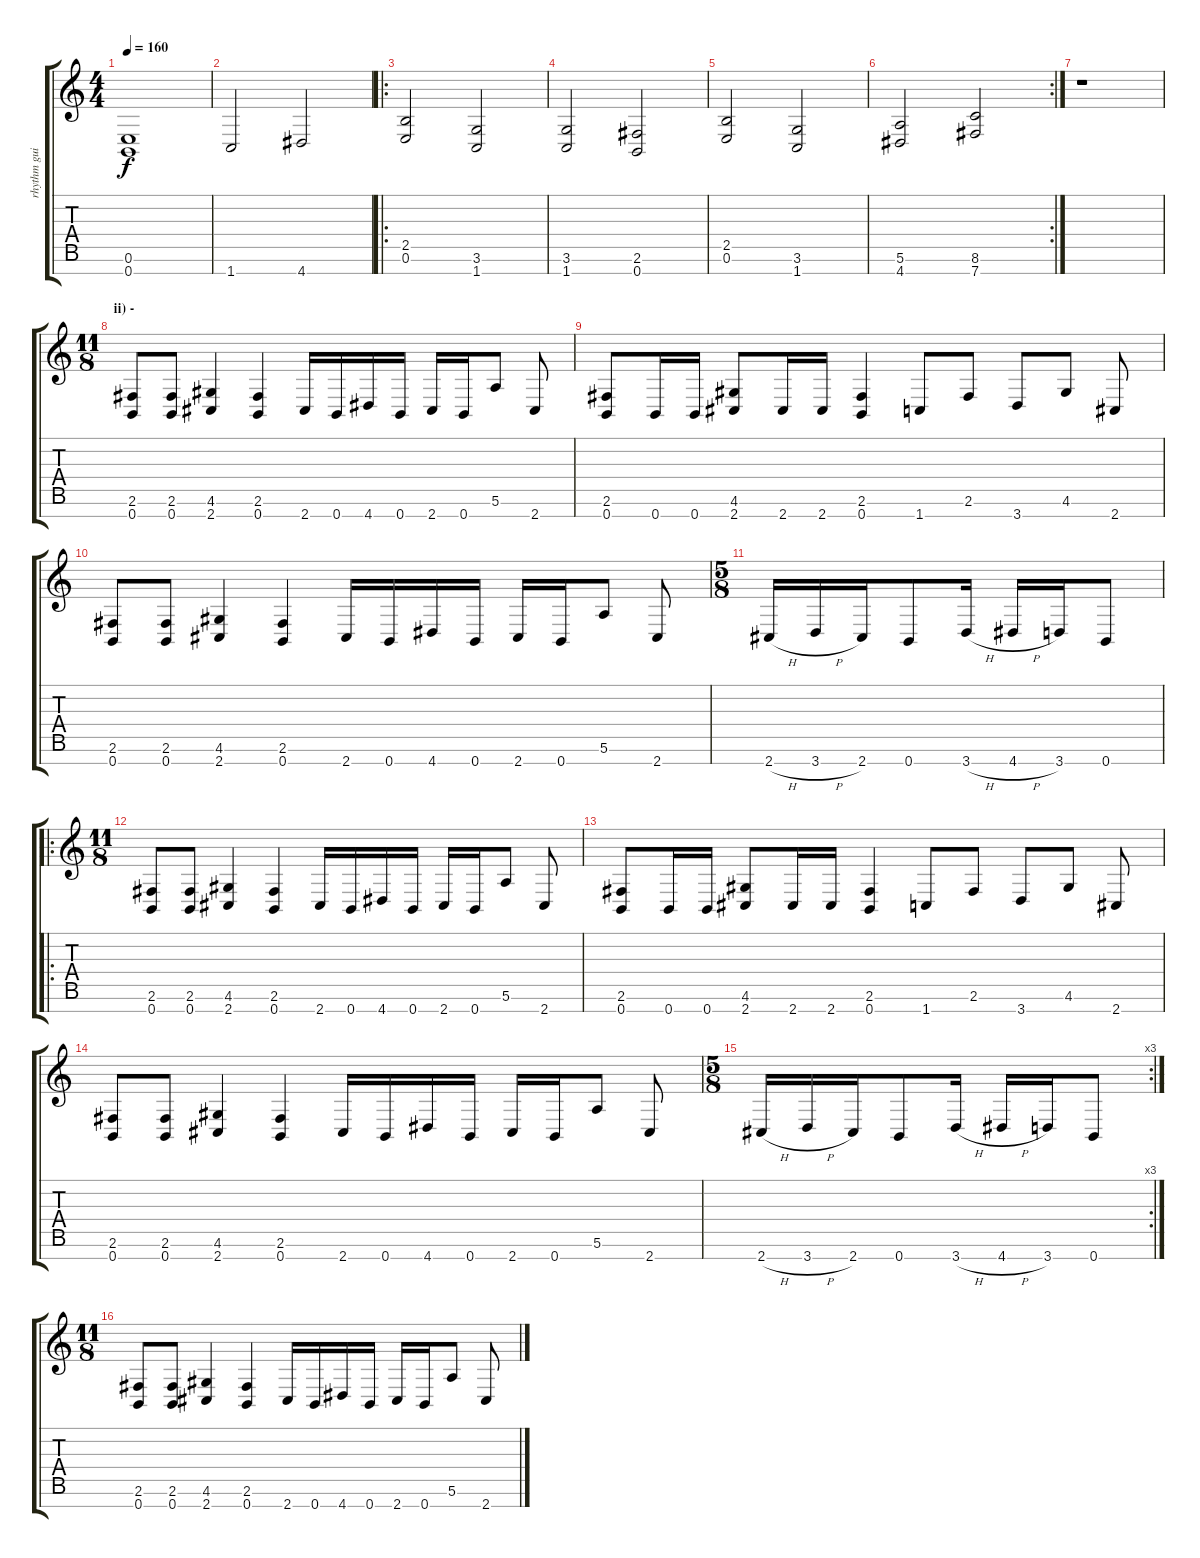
\track ("rhythm guitar" "rhythm gui") {instrument distortionguitar}
\staff {score tabs}
\tuning (E4 B3 G3 D3 A2 E2 B1) {hide}
\ts (4 4)
\tempo 160
\clef g2
\ks c
(0.6 0.7).1{dy f} |
1.7.2 4.7.2 |
\ro
(2.5 0.6).2 (3.6 1.7).2 |
(3.6 1.7).2 (2.6 0.7).2 |
(2.5 0.6).2 (3.6 1.7).2 |
\rc 2
(5.6 4.7).2 (8.6 7.7).2 |
r.1 |
\ts (11 8)
\section ("" "ii) - ")
(2.6 0.7).8 (2.6 0.7).8 (4.6 2.7).4 (2.6 0.7).4 2.7.16 0.7.16 4.7.16 0.7.16 2.7.16 0.7.16 5.6.8 2.7.8 |
(2.6 0.7).8 0.7.16 0.7.16 (4.6 2.7).8 2.7.16 2.7.16 (2.6 0.7).4 1.7.8 2.6.8 3.7.8 4.6.8 2.7.8 |
(2.6 0.7).8 (2.6 0.7).8 (4.6 2.7).4 (2.6 0.7).4 2.7.16 0.7.16 4.7.16 0.7.16 2.7.16 0.7.16 5.6.8 2.7.8 |
\ts (5 8)
2.7{h}.16 3.7{h}.16 2.7.16 0.7.8 3.7{h}.16 4.7{h}.16 3.7.16 0.7.8 |
\ro
\ts (11 8)
(2.6 0.7).8 (2.6 0.7).8 (4.6 2.7).4 (2.6 0.7).4 2.7.16 0.7.16 4.7.16 0.7.16 2.7.16 0.7.16 5.6.8 2.7.8 |
(2.6 0.7).8 0.7.16 0.7.16 (4.6 2.7).8 2.7.16 2.7.16 (2.6 0.7).4 1.7.8 2.6.8 3.7.8 4.6.8 2.7.8 |
(2.6 0.7).8 (2.6 0.7).8 (4.6 2.7).4 (2.6 0.7).4 2.7.16 0.7.16 4.7.16 0.7.16 2.7.16 0.7.16 5.6.8 2.7.8 |
\rc 3
\ts (5 8)
2.7{h}.16 3.7{h}.16 2.7.16 0.7.8 3.7{h}.16 4.7{h}.16 3.7.16 0.7.8 |
\ts (11 8)
(2.6 0.7).8 (2.6 0.7).8 (4.6 2.7).4 (2.6 0.7).4 2.7.16 0.7.16 4.7.16 0.7.16 2.7.16 0.7.16 5.6.8 2.7.8
